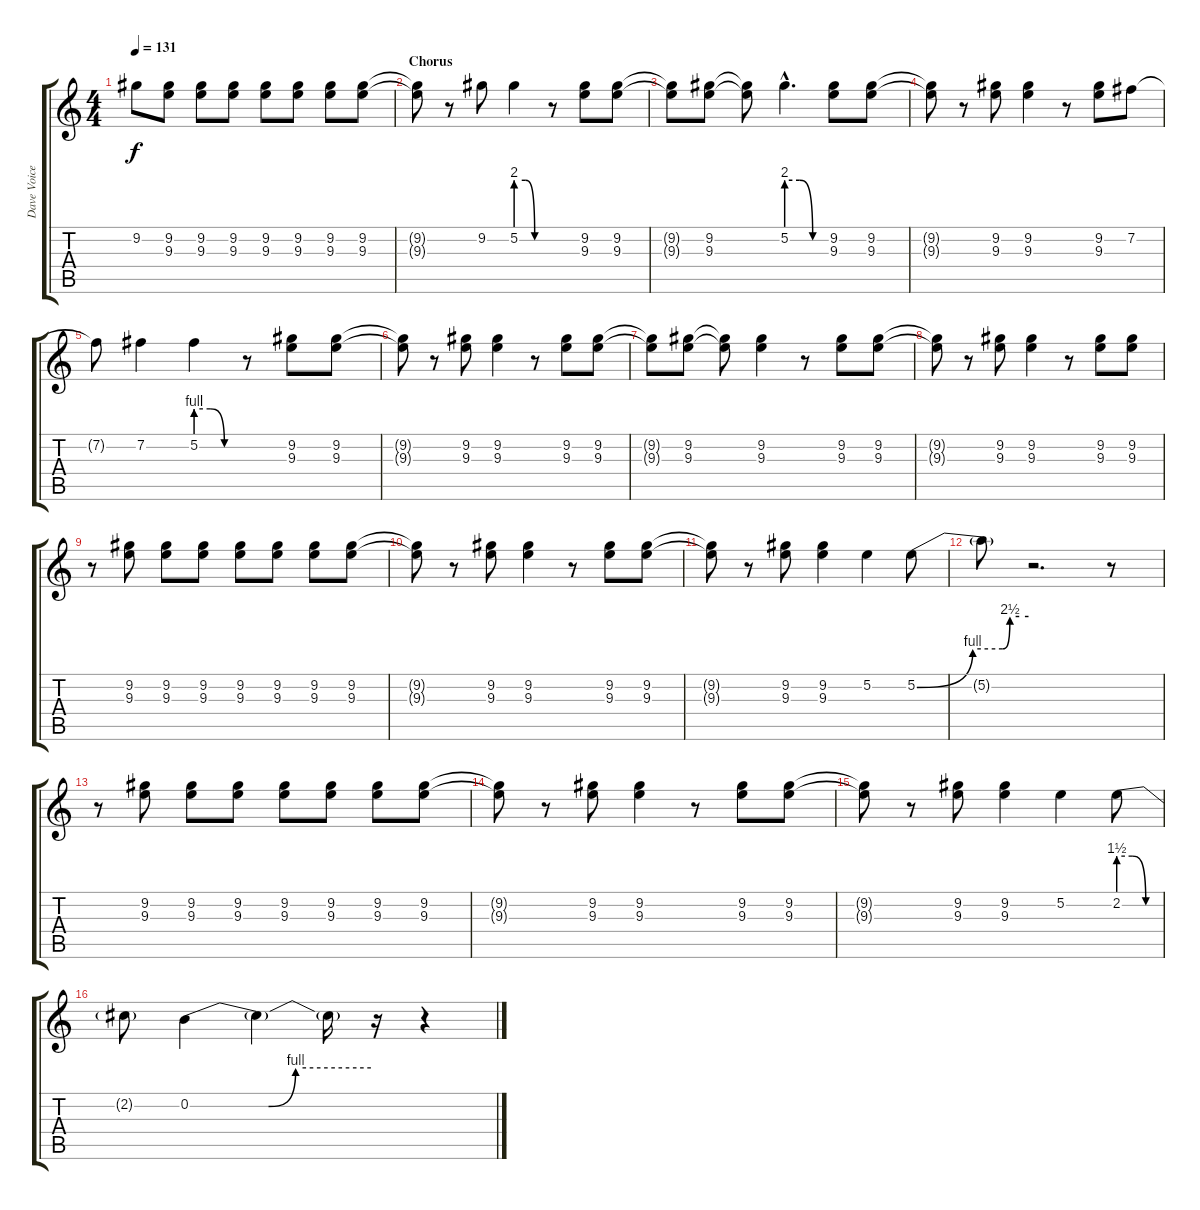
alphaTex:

\track ("Dave Voice" "Dave Voice") {instrument distortionguitar}
\staff {score tabs}
\tuning (E4 B3 G3 D3 A2 E2) {hide}
\ts (4 4)
\tempo 131
\clef g2
\ks c
9.2{t}.8{dy f} (9.2 9.3).8 (9.2 9.3).8 (9.2 9.3).8 (9.2 9.3).8 (9.2 9.3).8 (9.2 9.3).8 (9.2 9.3).8 |
\section ("" "Chorus")
(9.2{t} 9.3{t}).8 r.8 9.2.8 5.2{be (custom 0 8 20 8 40 0 60 0)}.4 r.8 (9.2 9.3).8 (9.2 9.3).8 |
(9.2{t} 9.3{t}).8 (9.2 9.3).8 (9.2{t} 9.3{t}).8 5.2{be (custom 0 8 20 8 40 0 60 0) hac}.4{d} (9.2 9.3).8 (9.2 9.3).8 |
(9.2{t} 9.3{t}).8 r.8 (9.2 9.3).8 (9.2 9.3).4 r.8 (9.2 9.3).8 7.2.8 |
7.2{t}.8 7.2.4 5.2{be (custom 0 4 20 4 40 0 60 0)}.4 r.8 (9.2 9.3).8 (9.2 9.3).8 |
(9.2{t} 9.3{t}).8 r.8 (9.2 9.3).8 (9.2 9.3).4 r.8 (9.2 9.3).8 (9.2 9.3).8 |
(9.2{t} 9.3{t}).8 (9.2 9.3).8 (9.2{t} 9.3{t}).8 (9.2 9.3).4 r.8 (9.2 9.3).8 (9.2 9.3).8 |
(9.2{t} 9.3{t}).8 r.8 (9.2 9.3).8 (9.2 9.3).4 r.8 (9.2 9.3).8 (9.2 9.3).8 |
r.8 (9.2 9.3).8 (9.2 9.3).8 (9.2 9.3).8 (9.2 9.3).8 (9.2 9.3).8 (9.2 9.3).8 (9.2 9.3).8 |
(9.2{t} 9.3{t}).8 r.8 (9.2 9.3).8 (9.2 9.3).4 r.8 (9.2 9.3).8 (9.2 9.3).8 |
(9.2{t} 9.3{t}).8 r.8 (9.2 9.3).8 (9.2 9.3).4 5.2.4 5.2{be (custom 0 0 30 4 46 4 50 10 55 10 60 10)}.8 |
5.2{t}.8 r.2{d} r.8 |
r.8 (9.2 9.3).8 (9.2 9.3).8 (9.2 9.3).8 (9.2 9.3).8 (9.2 9.3).8 (9.2 9.3).8 (9.2 9.3).8 |
(9.2{t} 9.3{t}).8 r.8 (9.2 9.3).8 (9.2 9.3).4 r.8 (9.2 9.3).8 (9.2 9.3).8 |
(9.2{t} 9.3{t}).8 r.8 (9.2 9.3).8 (9.2 9.3).4 5.2.4 2.2{be (custom 0 6 20 6 40 0 60 0)}.8 |
2.2{t}.8 0.2{be (custom 0 0 26 0 35 4 60 4)}.4 0.2{t}.4 0.2{t}.16 r.16 r.4
